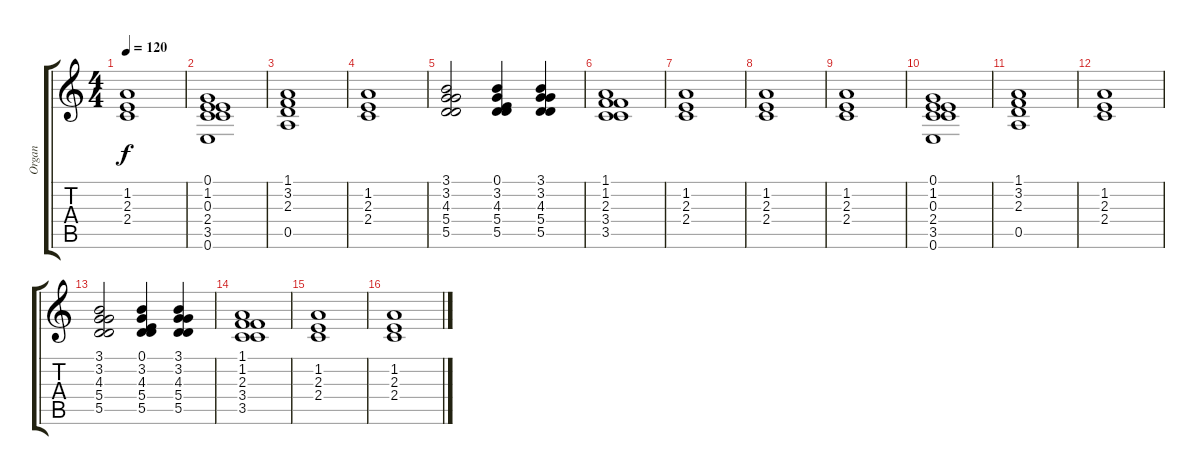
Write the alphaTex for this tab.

\track ("Organ" "Organ") {instrument churchorgan}
\staff {score tabs}
\tuning (E4 B3 G4 D4 A3 E3) {hide}
\ts (4 4)
\tempo 120
\clef g2
\ks c
(1.2 2.3 2.4).1{dy f instrument churchorgan} |
(0.1 1.2 0.3 2.4 3.5 0.6).1 |
(1.1 3.2 2.3 0.5).1 |
(1.2 2.3 2.4).1 |
(3.1 3.2 4.3 5.4 5.5).2 (0.1 3.2 4.3 5.4 5.5).4 (3.1 3.2 4.3 5.4 5.5).4 |
(1.1 1.2 2.3 3.4 3.5).1 |
(1.2 2.3 2.4).1 |
(1.2 2.3 2.4).1 |
(1.2 2.3 2.4).1 |
(0.1 1.2 0.3 2.4 3.5 0.6).1 |
(1.1 3.2 2.3 0.5).1 |
(1.2 2.3 2.4).1 |
(3.1 3.2 4.3 5.4 5.5).2 (0.1 3.2 4.3 5.4 5.5).4 (3.1 3.2 4.3 5.4 5.5).4 |
(1.1 1.2 2.3 3.4 3.5).1 |
(1.2 2.3 2.4).1 |
(1.2 2.3 2.4).1
